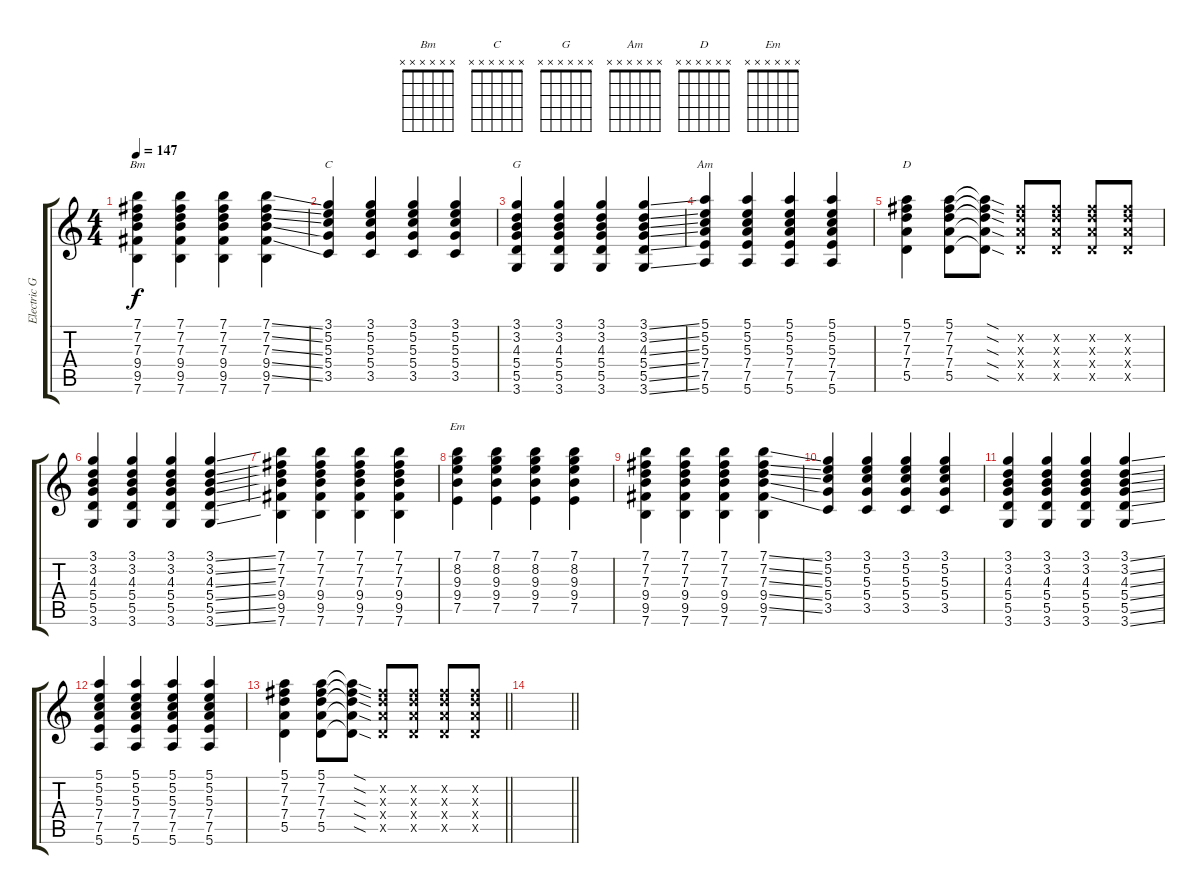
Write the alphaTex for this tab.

\track ("Electric Guitar" "Electric G") {instrument overdrivenguitar}
\staff {score tabs}
\tuning (E4 B3 G3 D3 A2 E2) {hide}
\chord ("Bm" x x x x x x)
\chord ("C" x x x x x x)
\chord ("G" x x x x x x)
\chord ("Am" x x x x x x)
\chord ("D" x x x x x x)
\chord ("Em" x x x x x x)
\ts (4 4)
\tempo 147
\clef g2
\ks c
(7.1 7.2 7.3 9.4 9.5 7.6).4{ch "Bm" dy f} (7.1 7.2 7.3 9.4 9.5 7.6).4 (7.1 7.2 7.3 9.4 9.5 7.6).4 (7.1{ss} 7.2{ss} 7.3{ss} 9.4{ss} 9.5{ss} 7.6).4 |
(3.1 5.2 5.3 5.4 3.5).4{ch "C"} (3.1 5.2 5.3 5.4 3.5).4 (3.1 5.2 5.3 5.4 3.5).4 (3.1 5.2 5.3 5.4 3.5).4 |
(3.1 3.2 4.3 5.4 5.5 3.6).4{ch "G"} (3.1 3.2 4.3 5.4 5.5 3.6).4 (3.1 3.2 4.3 5.4 5.5 3.6).4 (3.1{ss} 3.2{ss} 4.3{ss} 5.4{ss} 5.5{ss} 3.6{ss}).4 |
(5.1 5.2 5.3 7.4 7.5 5.6).4{ch "Am"} (5.1 5.2 5.3 7.4 7.5 5.6).4 (5.1 5.2 5.3 7.4 7.5 5.6).4 (5.1 5.2 5.3 7.4 7.5 5.6).4 |
(5.1 7.2 7.3 7.4 5.5).4{ch "D"} (5.1 7.2 7.3 7.4 5.5).8 (5.1{sod t} 7.2{sod t} 7.3{sod t} 7.4{sod t} 5.5{sod t}).8 (7.2{x} 7.3{x} 7.4{x} 5.5{x}).8 (7.2{x} 7.3{x} 7.4{x} 5.5{x}).8 (7.2{x} 7.3{x} 7.4{x} 5.5{x}).8 (7.2{x} 7.3{x} 7.4{x} 5.5{x}).8 |
(3.1 3.2 4.3 5.4 5.5 3.6).4 (3.1 3.2 4.3 5.4 5.5 3.6).4 (3.1 3.2 4.3 5.4 5.5 3.6).4 (3.1{ss} 3.2{ss} 4.3{ss} 5.4{ss} 5.5{ss} 3.6{ss}).4 |
(7.1 7.2 7.3 9.4 9.5 7.6).4 (7.1 7.2 7.3 9.4 9.5 7.6).4 (7.1 7.2 7.3 9.4 9.5 7.6).4 (7.1 7.2 7.3 9.4 9.5 7.6).4 |
(7.1 8.2 9.3 9.4 7.5).4{ch "Em"} (7.1 8.2 9.3 9.4 7.5).4 (7.1 8.2 9.3 9.4 7.5).4 (7.1 8.2 9.3 9.4 7.5).4 |
(7.1 7.2 7.3 9.4 9.5 7.6).4 (7.1 7.2 7.3 9.4 9.5 7.6).4 (7.1 7.2 7.3 9.4 9.5 7.6).4 (7.1{ss} 7.2{ss} 7.3{ss} 9.4{ss} 9.5{ss} 7.6).4 |
(3.1 5.2 5.3 5.4 3.5).4 (3.1 5.2 5.3 5.4 3.5).4 (3.1 5.2 5.3 5.4 3.5).4 (3.1 5.2 5.3 5.4 3.5).4 |
(3.1 3.2 4.3 5.4 5.5 3.6).4 (3.1 3.2 4.3 5.4 5.5 3.6).4 (3.1 3.2 4.3 5.4 5.5 3.6).4 (3.1{ss} 3.2{ss} 4.3{ss} 5.4{ss} 5.5{ss} 3.6{ss}).4 |
(5.1 5.2 5.3 7.4 7.5 5.6).4 (5.1 5.2 5.3 7.4 7.5 5.6).4 (5.1 5.2 5.3 7.4 7.5 5.6).4 (5.1 5.2 5.3 7.4 7.5 5.6).4 |
\barLineRight lightlight
(5.1 7.2 7.3 7.4 5.5).4 (5.1 7.2 7.3 7.4 5.5).8 (5.1{sod t} 7.2{sod t} 7.3{sod t} 7.4{sod t} 5.5{sod t}).8 (7.2{x} 7.3{x} 7.4{x} 5.5{x}).8 (7.2{x} 7.3{x} 7.4{x} 5.5{x}).8 (7.2{x} 7.3{x} 7.4{x} 5.5{x}).8 (7.2{x} 7.3{x} 7.4{x} 5.5{x}).8 |
\barLineRight lightlight
